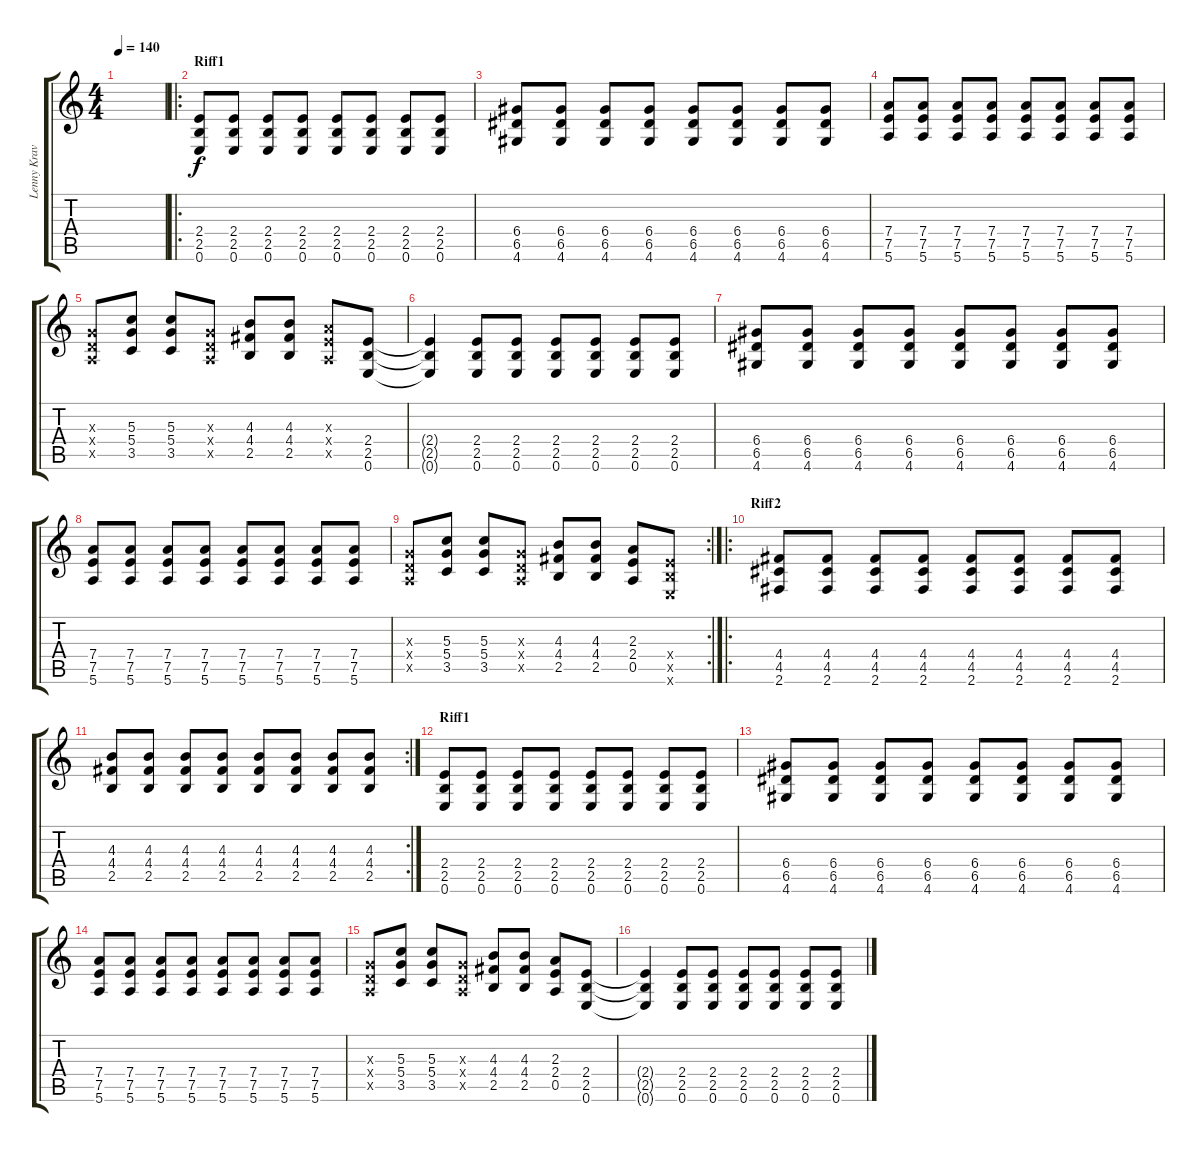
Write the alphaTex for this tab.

\track ("Lenny Kravitz" "Lenny Krav") {instrument distortionguitar}
\staff {score tabs}
\tuning (E4 B3 G3 D3 A2 E2) {hide}
\ts (4 4)
\tempo 140
\clef g2
\ks c
|
\ro
\section ("" "Riff1")
(2.4 2.5 0.6).8 (2.4 2.5 0.6).8 (2.4 2.5 0.6).8 (2.4 2.5 0.6).8 (2.4 2.5 0.6).8 (2.4 2.5 0.6).8 (2.4 2.5 0.6).8 (2.4 2.5 0.6).8 |
(6.4 6.5 4.6).8 (6.4 6.5 4.6).8 (6.4 6.5 4.6).8 (6.4 6.5 4.6).8 (6.4 6.5 4.6).8 (6.4 6.5 4.6).8 (6.4 6.5 4.6).8 (6.4 6.5 4.6).8 |
(7.4 7.5 5.6).8 (7.4 7.5 5.6).8 (7.4 7.5 5.6).8 (7.4 7.5 5.6).8 (7.4 7.5 5.6).8 (7.4 7.5 5.6).8 (7.4 7.5 5.6).8 (7.4 7.5 5.6).8 |
(0.3{x} 0.4{x} 0.5{x}).8 (5.3 5.4 3.5).8 (5.3 5.4 3.5).8 (0.3{x} 0.4{x} 0.5{x}).8 (4.3 4.4 2.5).8 (4.3 4.4 2.5).8 (2.3{x} 2.4{x} 0.5{x}).8 (2.4 2.5 0.6).8 |
(2.4{t} 2.5{t} 0.6{t}).4 (2.4 2.5 0.6).8 (2.4 2.5 0.6).8 (2.4 2.5 0.6).8 (2.4 2.5 0.6).8 (2.4 2.5 0.6).8 (2.4 2.5 0.6).8 |
(6.4 6.5 4.6).8 (6.4 6.5 4.6).8 (6.4 6.5 4.6).8 (6.4 6.5 4.6).8 (6.4 6.5 4.6).8 (6.4 6.5 4.6).8 (6.4 6.5 4.6).8 (6.4 6.5 4.6).8 |
(7.4 7.5 5.6).8 (7.4 7.5 5.6).8 (7.4 7.5 5.6).8 (7.4 7.5 5.6).8 (7.4 7.5 5.6).8 (7.4 7.5 5.6).8 (7.4 7.5 5.6).8 (7.4 7.5 5.6).8 |
\rc 2
(0.3{x} 0.4{x} 0.5{x}).8 (5.3 5.4 3.5).8 (5.3 5.4 3.5).8 (0.3{x} 0.4{x} 0.5{x}).8 (4.3 4.4 2.5).8 (4.3 4.4 2.5).8 (2.3 2.4 0.5).8 (2.4{x} 2.5{x} 0.6{x}).8 |
\ro
\section ("" "Riff2")
(4.4 4.5 2.6).8 (4.4 4.5 2.6).8 (4.4 4.5 2.6).8 (4.4 4.5 2.6).8 (4.4 4.5 2.6).8 (4.4 4.5 2.6).8 (4.4 4.5 2.6).8 (4.4 4.5 2.6).8 |
\rc 2
(4.3 4.4 2.5).8 (4.3 4.4 2.5).8 (4.3 4.4 2.5).8 (4.3 4.4 2.5).8 (4.3 4.4 2.5).8 (4.3 4.4 2.5).8 (4.3 4.4 2.5).8 (4.3 4.4 2.5).8 |
\section ("" "Riff1")
(2.4 2.5 0.6).8 (2.4 2.5 0.6).8 (2.4 2.5 0.6).8 (2.4 2.5 0.6).8 (2.4 2.5 0.6).8 (2.4 2.5 0.6).8 (2.4 2.5 0.6).8 (2.4 2.5 0.6).8 |
(6.4 6.5 4.6).8 (6.4 6.5 4.6).8 (6.4 6.5 4.6).8 (6.4 6.5 4.6).8 (6.4 6.5 4.6).8 (6.4 6.5 4.6).8 (6.4 6.5 4.6).8 (6.4 6.5 4.6).8 |
(7.4 7.5 5.6).8 (7.4 7.5 5.6).8 (7.4 7.5 5.6).8 (7.4 7.5 5.6).8 (7.4 7.5 5.6).8 (7.4 7.5 5.6).8 (7.4 7.5 5.6).8 (7.4 7.5 5.6).8 |
(0.3{x} 0.4{x} 0.5{x}).8 (5.3 5.4 3.5).8 (5.3 5.4 3.5).8 (0.3{x} 0.4{x} 0.5{x}).8 (4.3 4.4 2.5).8 (4.3 4.4 2.5).8 (2.3 2.4 0.5).8 (2.4 2.5 0.6).8 |
(2.4{t} 2.5{t} 0.6{t}).4 (2.4 2.5 0.6).8 (2.4 2.5 0.6).8 (2.4 2.5 0.6).8 (2.4 2.5 0.6).8 (2.4 2.5 0.6).8 (2.4 2.5 0.6).8
